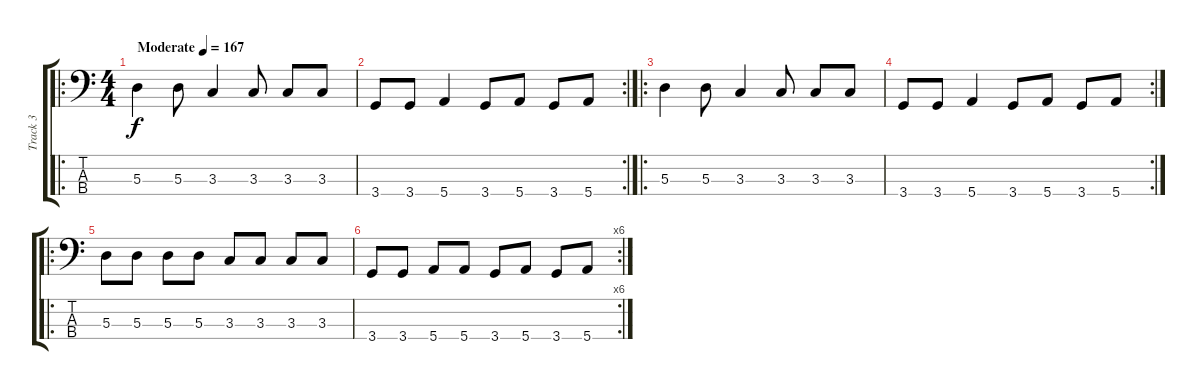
\track ("Track 3" "Track 3") {instrument electricbassfinger}
\staff {score tabs}
\tuning (G2 D2 A1 E1) {hide}
\ro
\ts (4 4)
\tempo (167 "Moderate")
\clef f4
\ks c
5.3.4{dy f instrument electricbassfinger} 5.3.8 3.3.4 3.3.8 3.3.8 3.3.8 |
\rc 2
3.4.8 3.4.8 5.4.4 3.4.8 5.4.8 3.4.8 5.4.8 |
\ro
5.3.4 5.3.8 3.3.4 3.3.8 3.3.8 3.3.8 |
\rc 2
3.4.8 3.4.8 5.4.4 3.4.8 5.4.8 3.4.8 5.4.8 |
\ro
5.3.8 5.3.8 5.3.8 5.3.8 3.3.8 3.3.8 3.3.8 3.3.8 |
\rc 6
3.4.8 3.4.8 5.4.8 5.4.8 3.4.8 5.4.8 3.4.8 5.4.8
